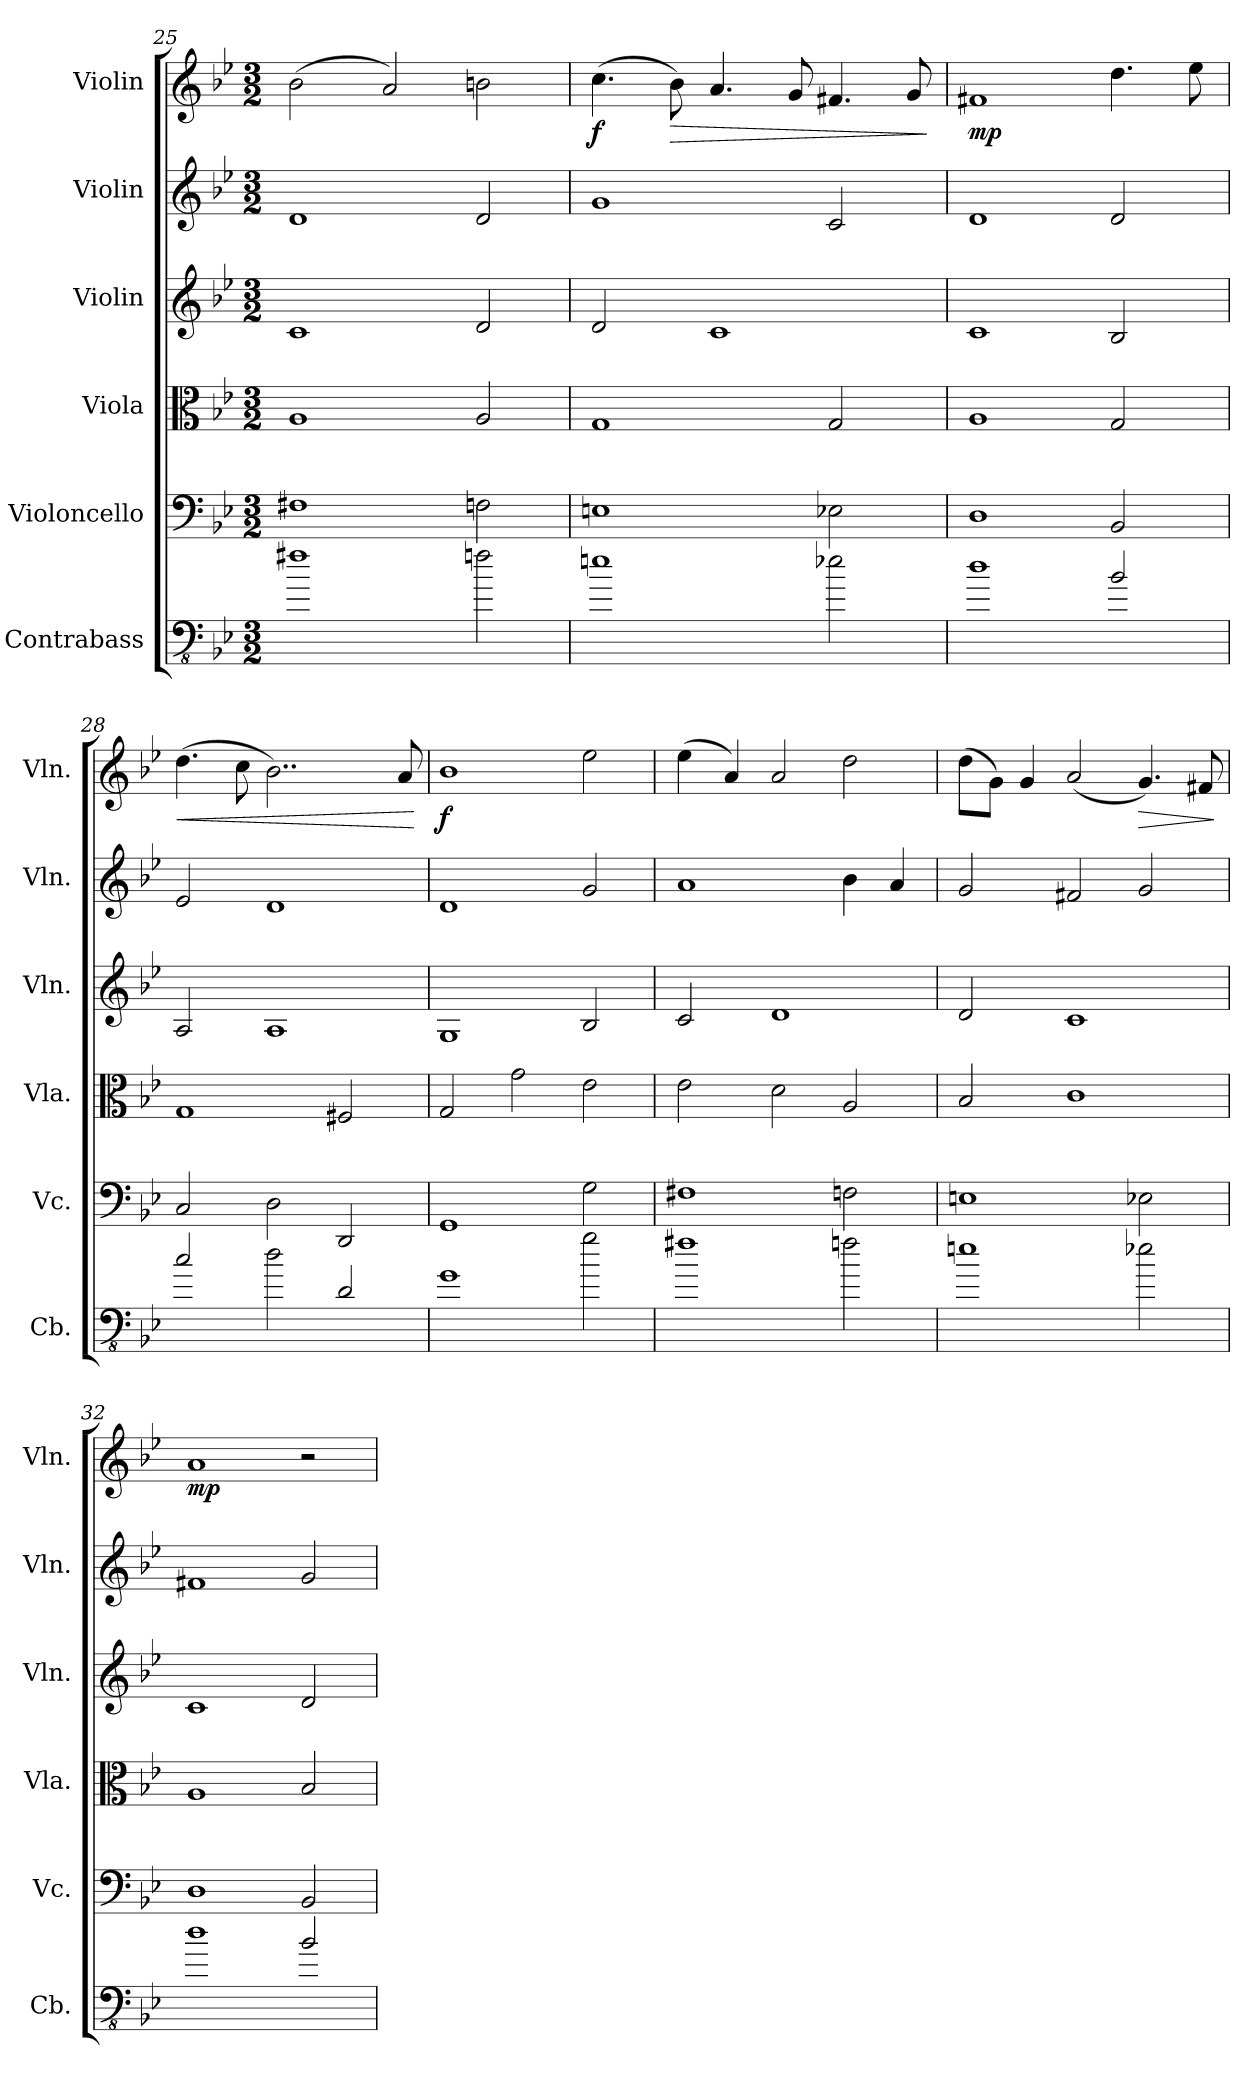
**kern	**kern	**kern	**kern	**kern	**kern	**dynam
*part6	*part5	*part4	*part3	*part2	*part1	*part1
*staff6	*staff5	*staff4	*staff3	*staff2	*staff1	*staff1
*I"Contrabass	*I"Violoncello	*I"Viola	*I"Violin	*I"Violin	*I"Violin	*
*I'Cb.	*I'Vc.	*I'Vla.	*I'Vln.	*I'Vln.	*I'Vln.	*
*clefFv4	*clefF4	*clefC3	*clefG2	*clefG2	*clefG2	*
*ITrd7c12	*	*	*	*	*	*
*k[b-e-]	*k[b-e-]	*k[b-e-]	*k[b-e-]	*k[b-e-]	*k[b-e-]	*
*M3/2	*M3/2	*M3/2	*M3/2	*M3/2	*M3/2	*
=25	=25	=25	=25	=25	=25	=25
1F#X	1F#X	1A	1c	1d	(2b-\	.
.	.	.	.	.	2a/)	.
2Fn\	2Fn\	2A/	2d/	2d/	2bn\	.
=26	=26	=26	=26	=26	=26	=26
!	!	!	!	!	!	!LO:DY:b
1En	1En	1G	2d/	1g	(4.cc\	f
!	!	!	!	!	!	!LO:HP:b
.	.	.	.	.	8b-\)	>
.	.	.	1c	.	4.a/	.
.	.	.	.	.	8g/	.
2E-X\	2E-X\	2G/	.	2c/	4.f#X/	.
.	.	.	.	.	8g/	.
.	.	.	.	.	.	]
!!LO:LB:g=z
=27	=27	=27	=27	=27	=27	=27
!	!	!	!	!	!	!LO:DY:b
1D	1D	1A	1c	1d	1f#X	mp
2BB-/	2BB-/	2G/	2B-/	2d/	4.dd\	.
.	.	.	.	.	8ee-\	.
=28	=28	=28	=28	=28	=28	=28
!	!	!	!	!	!	!LO:HP:b
2C/	2C/	1G	2A/	2e-/	(4.dd\	<
.	.	.	.	.	8cc\	.
2D\	2D\	.	1A	1d	2..b-\)	.
2DD/	2DD/	2F#X/	.	.	.	.
.	.	.	.	.	8a/	.
.	.	.	.	.	.	[
=29	=29	=29	=29	=29	=29	=29
!	!	!	!	!	!	!LO:DY:b
1GG	1GG	2G/	1G	1d	1b-	f
.	.	2g\	.	.	.	.
2G\	2G\	2e-\	2B-/	2g/	2ee-\	.
=30	=30	=30	=30	=30	=30	=30
1F#X	1F#X	2e-\	2c/	1a	(4ee-\	.
.	.	.	.	.	4a/)	.
.	.	2d\	1d	.	2a/	.
2Fn\	2Fn\	2A/	.	4b-\	2dd\	.
.	.	.	.	4a/	.	.
=31	=31	=31	=31	=31	=31	=31
1En	1En	2B-/	2d/	2g/	(8dd\L	.
.	.	.	.	.	8g\J)	.
.	.	.	.	.	4g/	.
.	.	1c	1c	2f#X/	(2a/	.
!	!	!	!	!	!	!LO:HP:b
2E-X\	2E-X\	.	.	2g/	4.g/)	>
.	.	.	.	.	8f#X/	.
.	.	.	.	.	.	]
=32	=32	=32	=32	=32	=32	=32
!	!	!	!	!	!	!LO:DY:b
1D	1D	1A	1c	1f#X	1a	mp
2BB-/	2BB-/	2B-/	2d/	2g/	2r	.
=	=	=	=	=	=	=
*-	*-	*-	*-	*-	*-	*-
